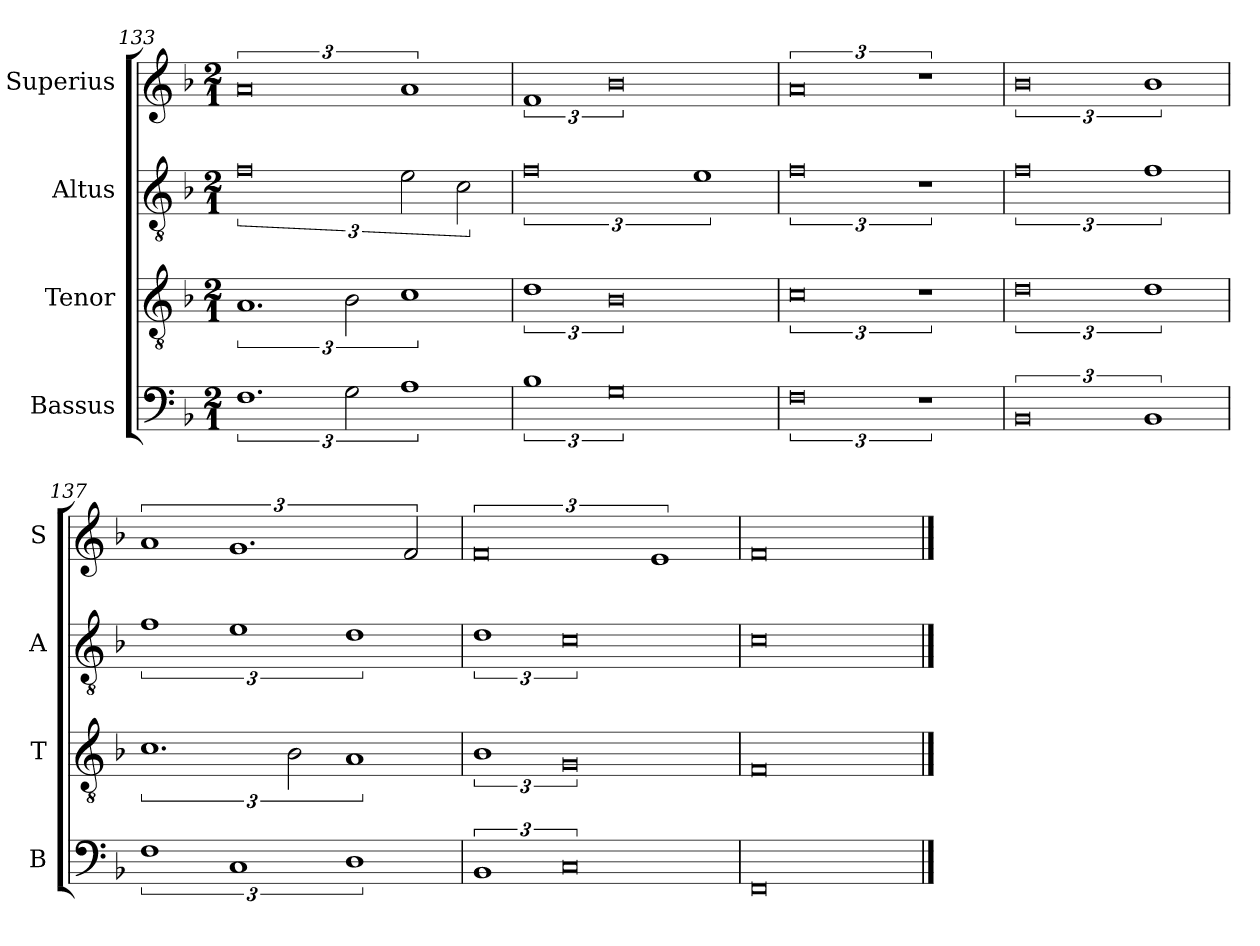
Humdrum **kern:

**kern	**kern	**kern	**kern
*part4	*part3	*part2	*part1
*staff4	*staff3	*staff2	*staff1
*I"Bassus	*I"Tenor	*I"Altus	*I"Superius
*I'B	*I'T	*I'A	*I'S
*clefF4	*clefGv2	*clefGv2	*clefG2
*k[b-]	*k[b-]	*k[b-]	*k[b-]
*F:	*F:	*F:	*F:
*M2/1	*M2/1	*M2/1	*M2/1
=133	=133	=133	=133
3%2.F	3%2.A	3%4f	3%4a
3G	3B-	.	.
3%2A	3%2c	3e	3%2a
.	.	3c	.
=134	=134	=134	=134
3%2B-	3%2d	3%4f	3%2f
3%4G	3%4B-	.	3%4b-
.	.	3%2e	.
=135	=135	=135	=135
3%4F	3%4c	3%4f	3%4a
3%2r	3%2r	3%2r	3%2r
=136	=136	=136	=136
3%4BB-	3%4d	3%4f	3%4b-
3%2BB-	3%2d	3%2f	3%2b-
=137	=137	=137	=137
3%2F	3%2.c	3%2f	3%2a
3%2C	.	3%2e	3%2.g
.	3B-	.	.
3%2D	3%2A	3%2d	.
.	.	.	3f
=138	=138	=138	=138
3%2BB-	3%2B-	3%2d	3%4f
3%4C	3%4G	3%4c	.
.	.	.	3%2e
=139	=139	=139	=139
0FF	0F	0c	0f
==	==	==	==
*-	*-	*-	*-
